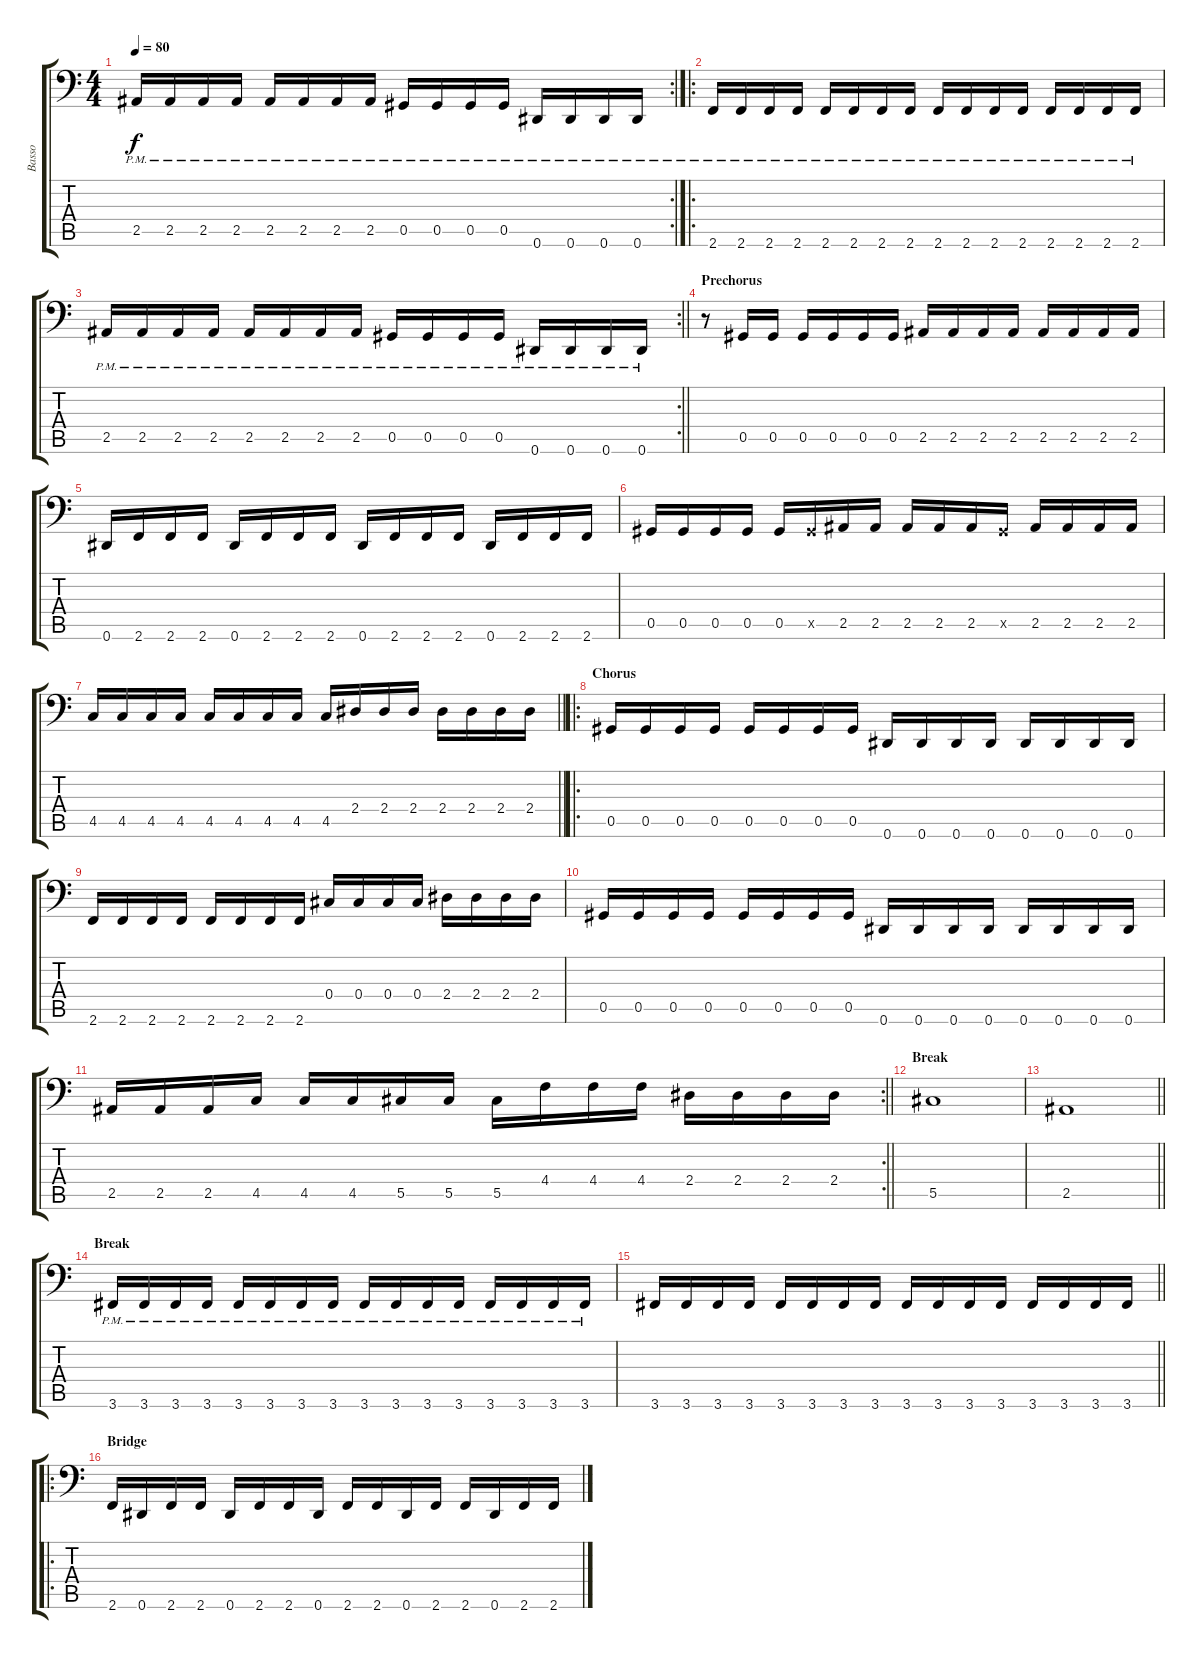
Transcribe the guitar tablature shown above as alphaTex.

\track ("Basso" "Basso") {instrument electricbassfinger}
\staff {score tabs}
\tuning (Eb3 Bb2 Gb2 Db2 Ab1 Eb1) {hide}
\rc 2
\ts (4 4)
\tempo 80
\clef f4
\ks c
2.5{pm}.16{dy f} 2.5{pm}.16 2.5{pm}.16 2.5{pm}.16 2.5{pm}.16 2.5{pm}.16 2.5{pm}.16 2.5{pm}.16 0.5{pm}.16 0.5{pm}.16 0.5{pm}.16 0.5{pm}.16 0.6{pm}.16 0.6{pm}.16 0.6{pm}.16 0.6{pm}.16 |
\ro
2.6{pm}.16 2.6{pm}.16 2.6{pm}.16 2.6{pm}.16 2.6{pm}.16 2.6{pm}.16 2.6{pm}.16 2.6{pm}.16 2.6{pm}.16 2.6{pm}.16 2.6{pm}.16 2.6{pm}.16 2.6{pm}.16 2.6{pm}.16 2.6{pm}.16 2.6{pm}.16 |
\rc 2
\barLineRight lightlight
2.5{pm}.16 2.5{pm}.16 2.5{pm}.16 2.5{pm}.16 2.5{pm}.16 2.5{pm}.16 2.5{pm}.16 2.5{pm}.16 0.5{pm}.16 0.5{pm}.16 0.5{pm}.16 0.5{pm}.16 0.6{pm}.16 0.6{pm}.16 0.6{pm}.16 0.6{pm}.16 |
\section ("" "Prechorus")
r.8 0.5.16 0.5.16 0.5.16 0.5.16 0.5.16 0.5.16 2.5.16 2.5.16 2.5.16 2.5.16 2.5.16 2.5.16 2.5.16 2.5.16 |
0.6.16 2.6.16 2.6.16 2.6.16 0.6.16 2.6.16 2.6.16 2.6.16 0.6.16 2.6.16 2.6.16 2.6.16 0.6.16 2.6.16 2.6.16 2.6.16 |
0.5.16 0.5.16 0.5.16 0.5.16 0.5.16 0.5{x}.16 2.5.16 2.5.16 2.5.16 2.5.16 2.5.16 0.5{x}.16 2.5.16 2.5.16 2.5.16 2.5.16 |
\barLineRight lightlight
4.5.16 4.5.16 4.5.16 4.5.16 4.5.16 4.5.16 4.5.16 4.5.16 4.5.16 2.4.16 2.4.16 2.4.16 2.4.16 2.4.16 2.4.16 2.4.16 |
\ro
\section ("" "Chorus")
0.5.16 0.5.16 0.5.16 0.5.16 0.5.16 0.5.16 0.5.16 0.5.16 0.6.16 0.6.16 0.6.16 0.6.16 0.6.16 0.6.16 0.6.16 0.6.16 |
2.6.16 2.6.16 2.6.16 2.6.16 2.6.16 2.6.16 2.6.16 2.6.16 0.4.16 0.4.16 0.4.16 0.4.16 2.4.16 2.4.16 2.4.16 2.4.16 |
0.5.16 0.5.16 0.5.16 0.5.16 0.5.16 0.5.16 0.5.16 0.5.16 0.6.16 0.6.16 0.6.16 0.6.16 0.6.16 0.6.16 0.6.16 0.6.16 |
\rc 2
\barLineRight lightlight
2.5.16 2.5.16 2.5.16 4.5.16 4.5.16 4.5.16 5.5.16 5.5.16 5.5.16 4.4.16 4.4.16 4.4.16 2.4.16 2.4.16 2.4.16 2.4.16 |
\section ("" "Break")
5.5.1 |
\barLineRight lightlight
2.5.1 |
\section ("" "Break")
3.6{pm}.16 3.6{pm}.16 3.6{pm}.16 3.6{pm}.16 3.6{pm}.16 3.6{pm}.16 3.6{pm}.16 3.6{pm}.16 3.6{pm}.16 3.6{pm}.16 3.6{pm}.16 3.6{pm}.16 3.6{pm}.16 3.6{pm}.16 3.6{pm}.16 3.6{pm}.16 |
\barLineRight lightlight
3.6.16 3.6.16 3.6.16 3.6.16 3.6.16 3.6.16 3.6.16 3.6.16 3.6.16 3.6.16 3.6.16 3.6.16 3.6.16 3.6.16 3.6.16 3.6.16 |
\ro
\section ("" "Bridge")
2.6.16 0.6.16 2.6.16 2.6.16 0.6.16 2.6.16 2.6.16 0.6.16 2.6.16 2.6.16 0.6.16 2.6.16 2.6.16 0.6.16 2.6.16 2.6.16
